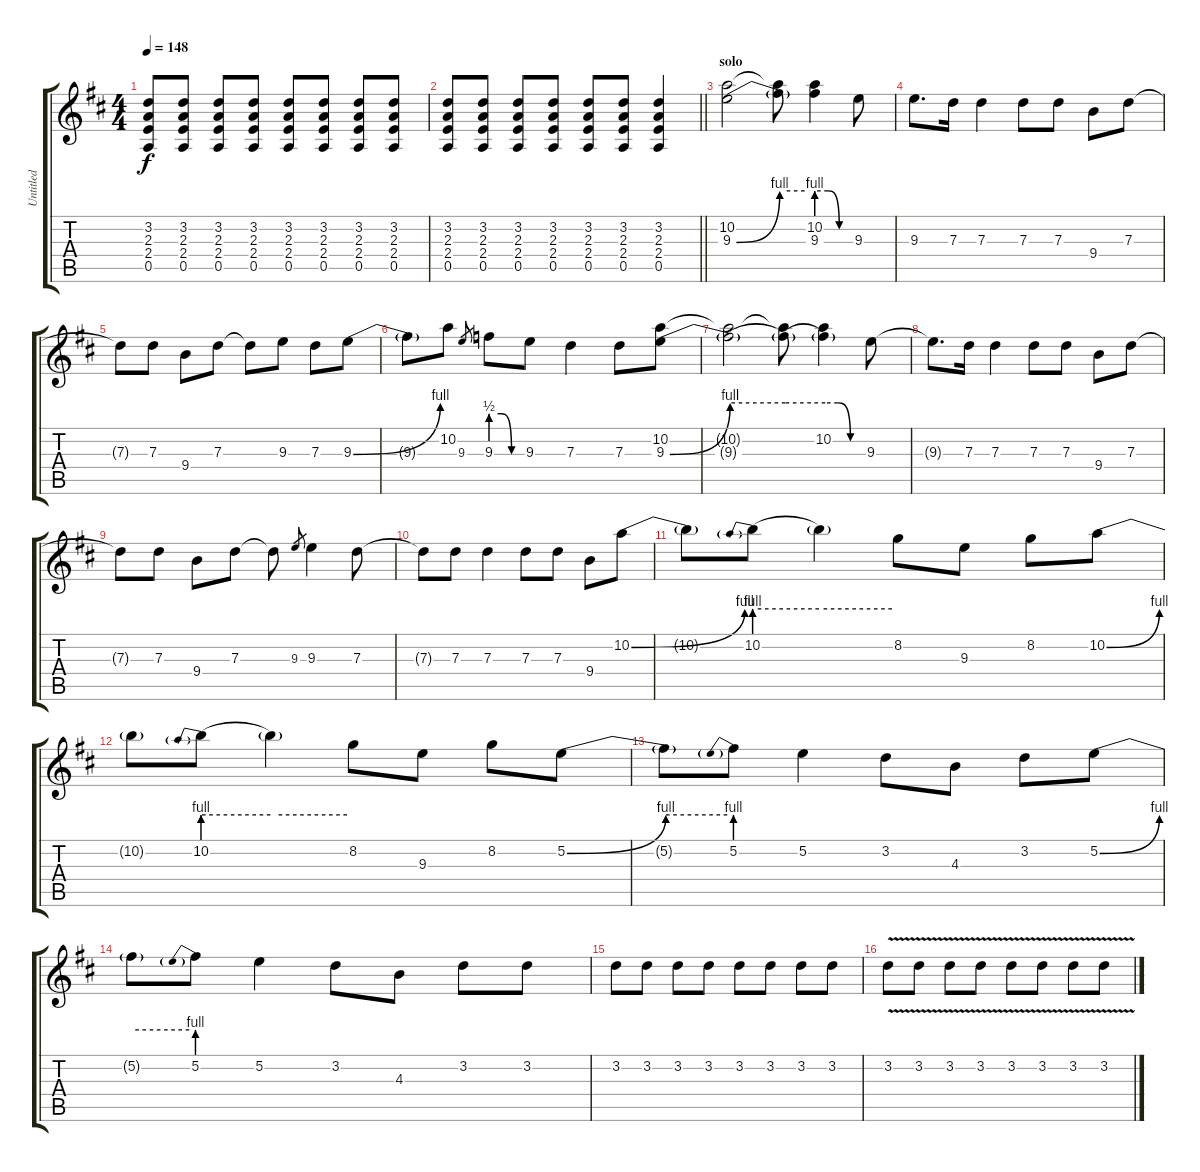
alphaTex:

\track ("Untitled" "Untitled") {instrument distortionguitar}
\staff {score tabs}
\tuning (E4 B3 G3 D3 A2 E2) {hide}
\ts (4 4)
\tempo 148
\clef g2
\ks d
(3.2 2.3 2.4 0.5).8{dy f} (3.2 2.3 2.4 0.5).8 (3.2 2.3 2.4 0.5).8 (3.2 2.3 2.4 0.5).8 (3.2 2.3 2.4 0.5).8 (3.2 2.3 2.4 0.5).8 (3.2 2.3 2.4 0.5).8 (3.2 2.3 2.4 0.5).8 |
\barLineRight lightlight
(3.2 2.3 2.4 0.5).8 (3.2 2.3 2.4 0.5).8 (3.2 2.3 2.4 0.5).8 (3.2 2.3 2.4 0.5).8 (3.2 2.3 2.4 0.5).8 (3.2 2.3 2.4 0.5).8 (3.2 2.3 2.4 0.5).4 |
\section ("" "solo")
(10.2 9.3{be (bend 0 0 60 4)}).2 (10.2{t} 9.3{be (hold 0 4 60 4) t}).8 (10.2 9.3{be (custom 0 4 20 4 40 0 60 0)}).4 9.3.8 |
9.3.8{d} 7.3.16 7.3.4 7.3.8 7.3.8 9.4.8 7.3.8 |
7.3{t}.8 7.3.8 9.4.8 7.3.8 7.3{t}.8 9.3.8 7.3.8 9.3{be (bend 0 0 60 4)}.8 |
9.3{t}.8 10.2.8 9.3.8{gr} 9.3{be (custom 0 2 20 2 40 0 60 0)}.8 9.3.8 7.3.4 7.3.8 (10.2 9.3{be (bend 0 0 60 4)}).8 |
(10.2{t} 9.3{be (hold 0 4 60 4) t}).2 (10.2{t} 9.3{be (hold 0 4 60 4) t}).8 (10.2 9.3{be (custom 0 4 20 4 40 0 60 0) t}).4 9.3.8 |
9.3{t}.8{d} 7.3.16 7.3.4 7.3.8 7.3.8 9.4.8 7.3.8 |
7.3{t}.8 7.3.8 9.4.8 7.3.8 7.3{t}.8 9.3.8{gr} 9.3.4 7.3.8 |
7.3{t}.8 7.3.8 7.3.4 7.3.8 7.3.8 9.4.8 10.2{be (bend 0 0 60 4)}.8 |
10.2{t}.8 10.2{be (prebend 0 4 60 4)}.8 10.2{be (hold 0 4 60 4) t}.4 8.2.8 9.3.8 8.2.8 10.2{be (bend 0 0 60 4)}.8 |
10.2{t}.8 10.2{be (prebend 0 4 60 4)}.8 10.2{be (hold 0 4 60 4) t}.4 8.2.8 9.3.8 8.2.8 5.2{be (bend 0 0 60 4)}.8 |
5.2{be (hold 0 4 60 4) t}.8 5.2{be (prebend 0 4 60 4)}.8 5.2.4 3.2.8 4.3.8 3.2.8 5.2{be (bend 0 0 60 4)}.8 |
5.2{be (hold 0 4 60 4) t}.8 5.2{be (prebend 0 4 60 4)}.8 5.2.4 3.2.8 4.3.8 3.2.8 3.2.8 |
3.2.8 3.2.8 3.2.8 3.2.8 3.2.8 3.2.8 3.2.8 3.2.8 |
3.2{v}.8 3.2{v}.8 3.2{v}.8 3.2{v}.8 3.2{v}.8 3.2{v}.8 3.2{v}.8 3.2{v}.8
